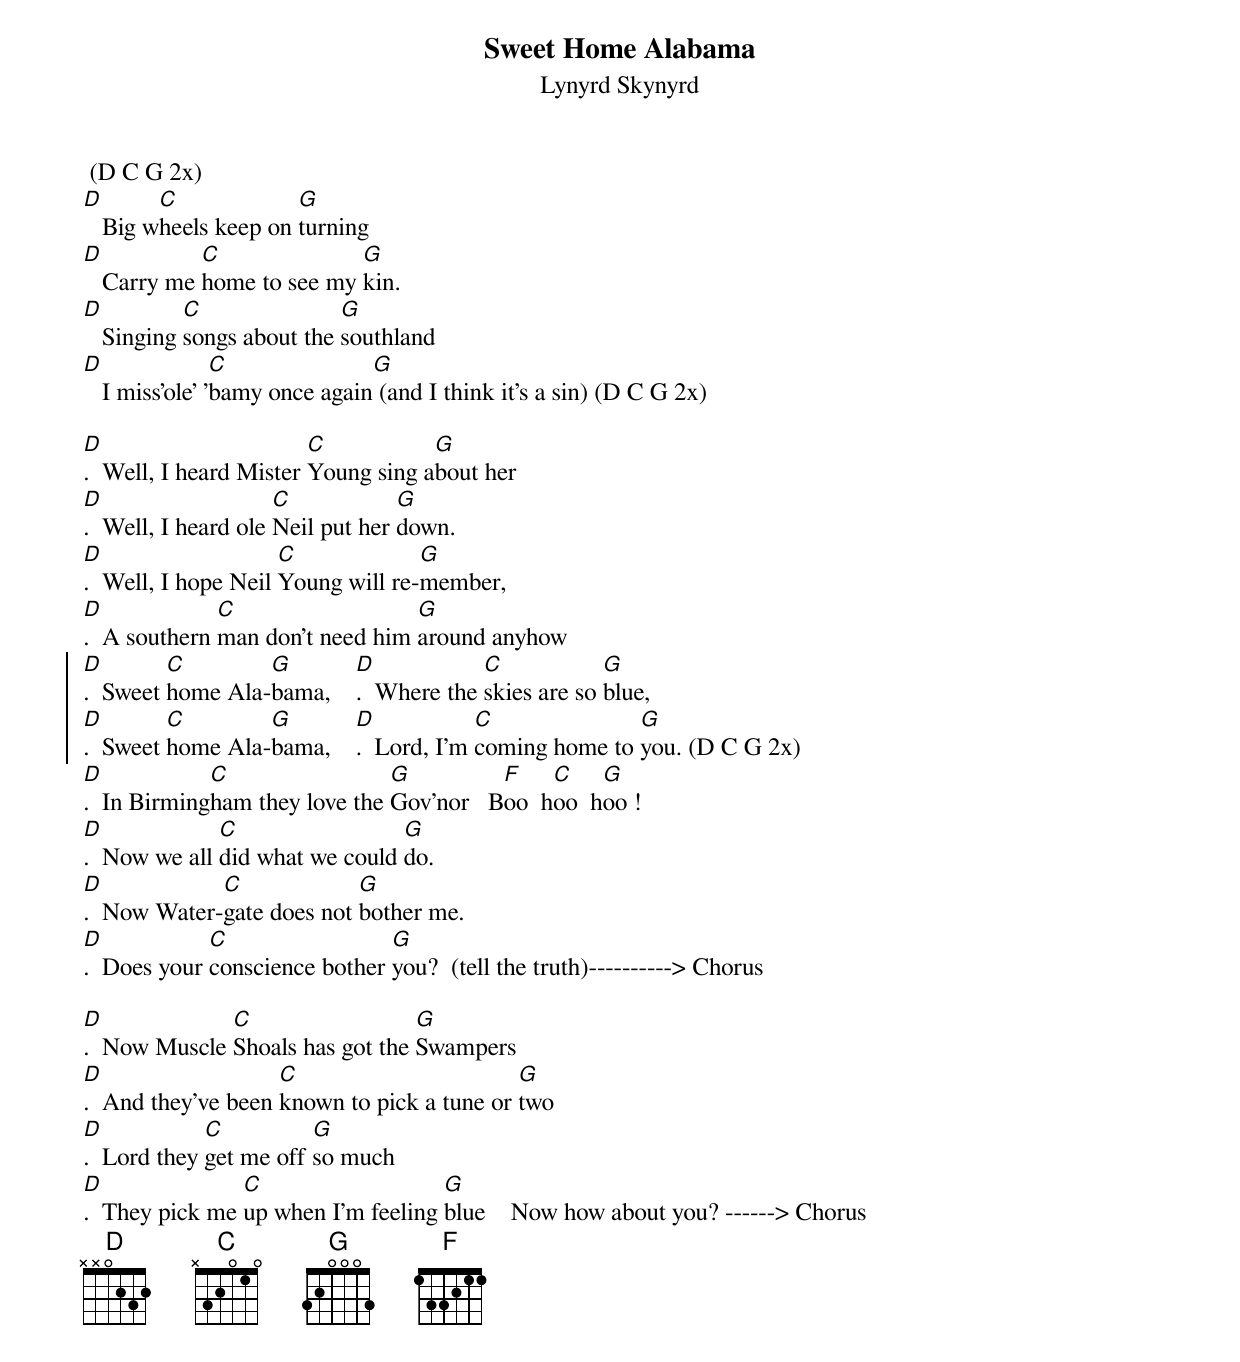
{title:Sweet Home Alabama}
{subtitle:Lynyrd Skynyrd}
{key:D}

 (D C G 2x)
[D]   Big w[C]heels keep on [G]turning
[D]   Carry me [C]home to see my [G]kin.
[D]   Singing [C]songs about the [G]southland
[D]   I miss'ole' '[C]bamy once again[G] (and I think it's a sin) (D C G 2x)

[D].  Well, I heard Mister [C]Young sing a[G]bout her
[D].  Well, I heard ole [C]Neil put her [G]down.
[D].  Well, I hope Neil [C]Young will re-[G]member,
[D].  A southern [C]man don't need him [G]around anyhow
{soc}
[D].  Sweet [C]home Ala-[G]bama,    [D].  Where the [C]skies are so [G]blue,
[D].  Sweet [C]home Ala-[G]bama,    [D].  Lord, I'm [C]coming home to [G]you. (D C G 2x)
{eoc}
[D].  In Birming[C]ham they love the [G]Gov'nor   B[F]oo  h[C]oo  h[G]oo !
[D].  Now we all [C]did what we could [G]do.
[D].  Now Water-[C]gate does not [G]bother me.
[D].  Does your [C]conscience bother [G]you?  (tell the truth)----------> Chorus

[D].  Now Muscle [C]Shoals has got the [G]Swampers
[D].  And they've been [C]known to pick a tune or [G]two
[D].  Lord they [C]get me off [G]so much
[D].  They pick me [C]up when I'm feeling [G]blue    Now how about you? ------> Chorus
